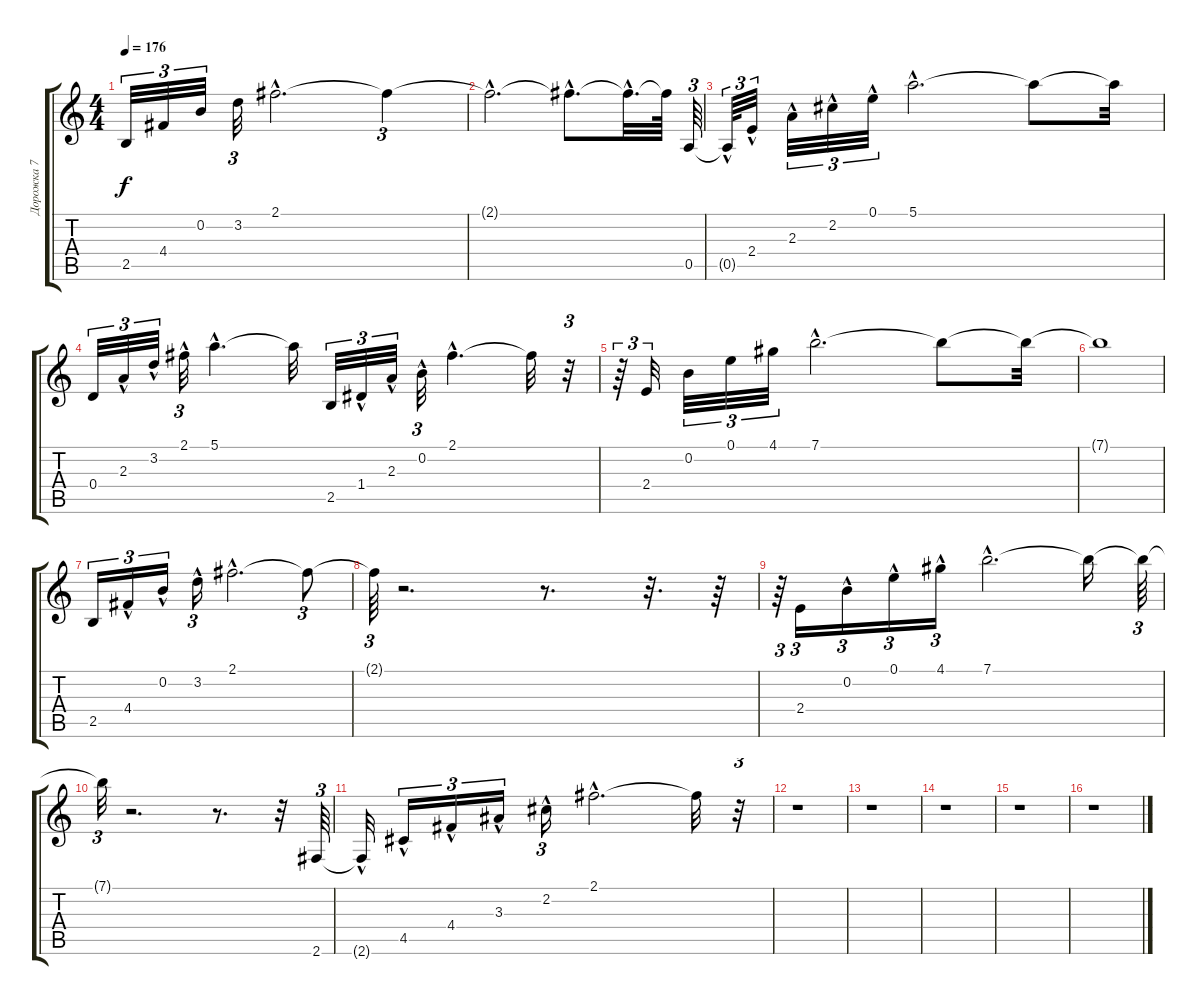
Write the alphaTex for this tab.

\track ("Дорожка 7" "Дорожка 7") {instrument acousticguitarsteel}
\staff {score tabs}
\tuning (E4 B3 G3 D3 A2 E2) {hide}
\ts (4 4)
\tempo 176
\clef g2
\ks c
2.5.32{tu (3 2) dy f} 4.4.32{tu (3 2)} 0.2.32{tu (3 2)} 3.2.32{tu (3 2)} 2.1{hac}.2{d} 2.1{t}.4{tu (3 2)} |
2.1{hac t}.2{d} 2.1{hac t}.8{d} 2.1{hac t}.32{d} 2.1{t}.64 0.5.64{tu (3 2)} |
0.5{hac t}.64{tu (3 2)} 2.4{hac}.32{tu (3 2)} 2.3{hac}.32{tu (3 2)} 2.2{hac}.32{tu (3 2)} 0.1{hac}.32{tu (3 2)} 5.1{hac}.2{d} 5.1{t}.8 5.1{t}.32 |
0.4.32{tu (3 2)} 2.3{hac}.32{tu (3 2)} 3.2{hac}.32{tu (3 2)} 2.1{hac}.32{tu (3 2)} 5.1{hac}.4{d} 5.1{t}.32 2.5.32{tu (3 2)} 1.4{hac}.32{tu (3 2)} 2.3{hac}.32{tu (3 2)} 0.2{hac}.32{tu (3 2)} 2.1{hac}.4{d} 2.1{t}.32 r.32{tu (3 2)} |
r.64{tu (3 2)} 2.4.32{tu (3 2)} 0.2.32{tu (3 2)} 0.1.32{tu (3 2)} 4.1.32{tu (3 2)} 7.1{hac}.2{d} 7.1{t}.8 7.1{t}.32 |
7.1{t}.1 |
2.5.16{tu (3 2)} 4.4{hac}.16{tu (3 2)} 0.2{hac}.16{tu (3 2)} 3.2{hac}.16{tu (3 2)} 2.1{hac}.2{d} 2.1{t}.8{tu (3 2)} |
2.1{t}.64{tu (3 2)} r.2{d} r.8{d} r.32{d} r.64 |
r.64{tu (3 2)} 2.4.16{tu (3 2)} 0.2{hac}.16{tu (3 2)} 0.1{hac}.16{tu (3 2)} 4.1{hac}.16{tu (3 2)} 7.1{hac}.2{d} 7.1{t}.16 7.1{t}.64{tu (3 2)} |
7.1{t}.32{tu (3 2)} r.2{d} r.8{d} r.32 2.6.64{tu (3 2)} |
2.6{hac t}.32 4.5{hac}.16{tu (3 2)} 4.4{hac}.16{tu (3 2)} 3.3{hac}.16{tu (3 2)} 2.2{hac}.16{tu (3 2)} 2.1{hac}.2{d} 2.1{t}.32 r.32{tu (3 2)} |
r.1 |
r.1 |
r.1 |
r.1 |
r.1
